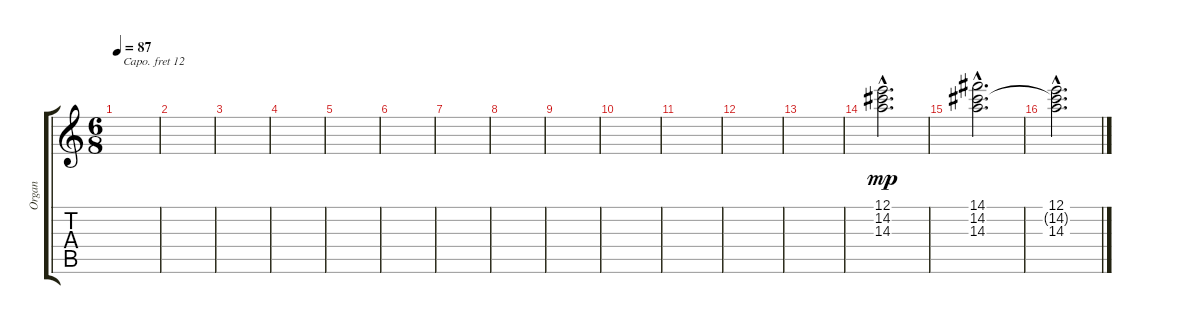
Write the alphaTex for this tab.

\track ("Organ" "Organ") {instrument drawbarorgan}
\staff {score tabs}
\capo 12
\tuning (E4 B3 G3 D3 A2 E2) {hide}
\ts (6 8)
\tempo 87
\clef g2
\ks c
|
|
|
|
|
|
|
|
|
|
|
|
|
(12.1{hac} 14.2{hac} 14.3{hac}).2{d dy mp} |
(14.1{hac} 14.2 14.3).2{d} |
(12.1{hac} 14.2{hac t} 14.3{hac}).2{d}
